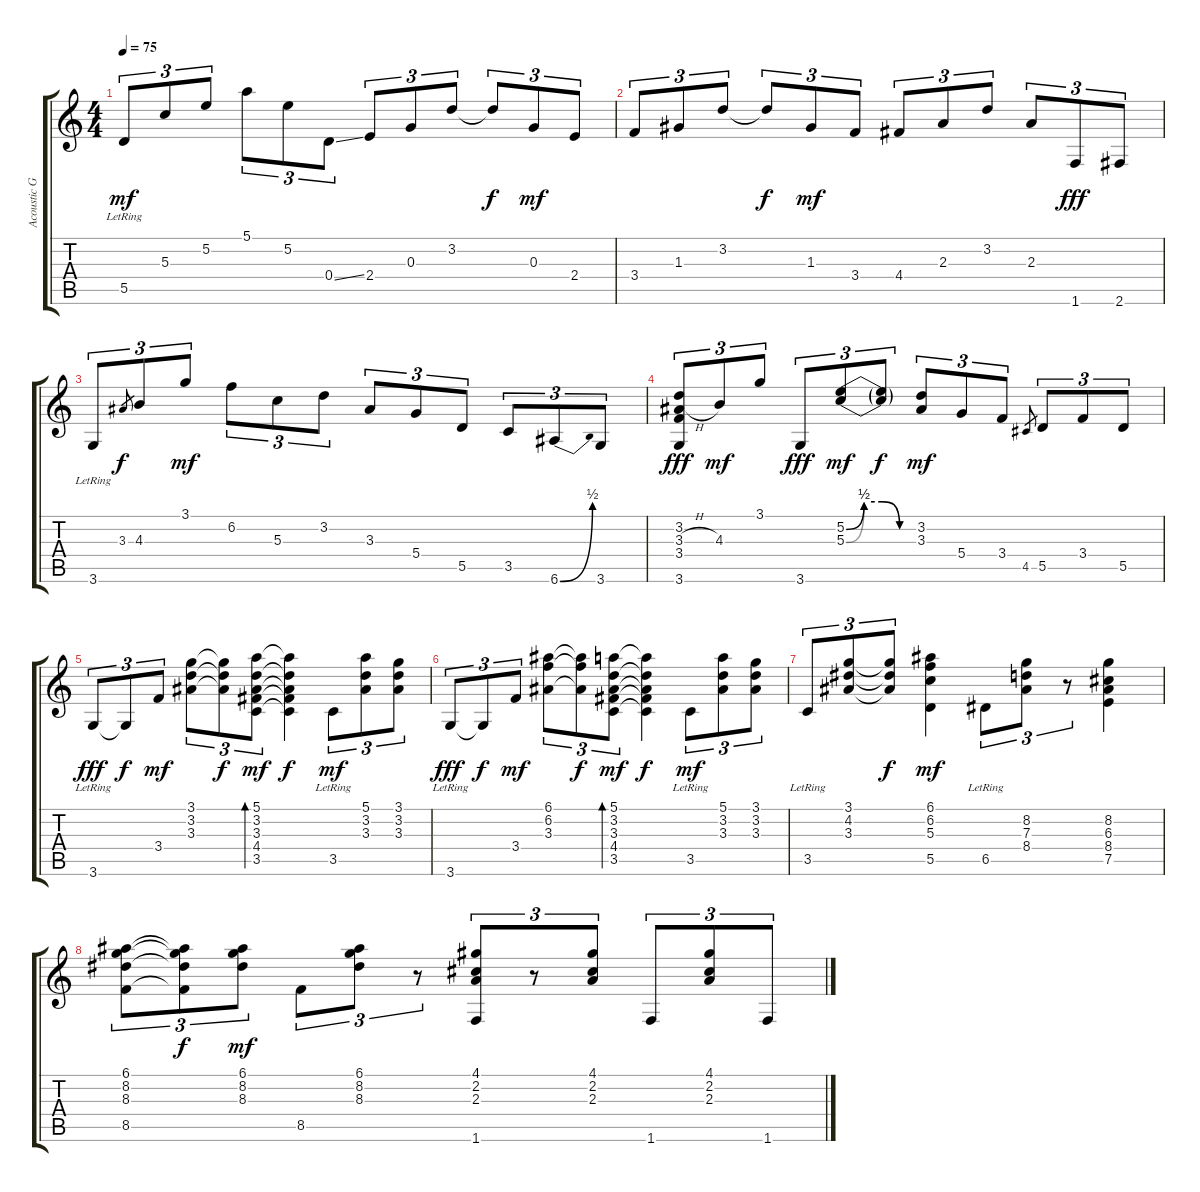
\track ("Acoustic Guitar" "Acoustic G") {instrument acousticguitarnylon}
\staff {score tabs}
\tuning (E4 B3 G3 D3 A2 E2) {hide}
\ts (4 4)
\tempo 75
\clef g2
\ks c
5.5{lr}.8{tu (3 2) dy mf} 5.3.8{tu (3 2)} 5.2.8{tu (3 2)} 5.1.8{tu (3 2)} 5.2.8{tu (3 2)} 0.4{ss}.8{tu (3 2)} 2.4.8{tu (3 2)} 0.3.8{tu (3 2)} 3.2.8{tu (3 2)} 3.2{t}.8{tu (3 2) dy f} 0.3.8{tu (3 2) dy mf} 2.4.8{tu (3 2)} |
3.4.8{tu (3 2)} 1.3.8{tu (3 2)} 3.2.8{tu (3 2)} 3.2{t}.8{tu (3 2) dy f} 1.3.8{tu (3 2) dy mf} 3.4.8{tu (3 2)} 4.4.8{tu (3 2)} 2.3.8{tu (3 2)} 3.2.8{tu (3 2)} 2.3.8{tu (3 2)} 1.6.8{tu (3 2) dy fff} 2.6.8{tu (3 2)} |
3.6{lr}.8{tu (3 2)} 3.3.8{gr dy f} 4.3.8{tu (3 2)} 3.1.8{tu (3 2) dy mf} 6.2.8{tu (3 2)} 5.3.8{tu (3 2)} 3.2.8{tu (3 2)} 3.3.8{tu (3 2)} 5.4.8{tu (3 2)} 5.5.8{tu (3 2)} 3.5.8{tu (3 2)} 6.6{be (bend 0 0 60 2)}.8{tu (3 2)} 3.6.8{tu (3 2)} |
(3.2 3.3{h} 3.4 3.6).8{tu (3 2) dy fff} 4.3.8{tu (3 2) dy mf} 3.1.8{tu (3 2)} 3.6.8{tu (3 2) dy fff} (5.2{be (custom 0 0 15 2 30 2 45 0 60 0)} 5.3{be (custom 0 0 15 2 30 2 45 0 60 0)}).8{tu (3 2) dy mf} (5.2{t} 5.3{t}).8{tu (3 2) dy f} (3.2 3.3).8{tu (3 2) dy mf} 5.4.8{tu (3 2)} 3.4.8{tu (3 2)} 4.5.8{gr} 5.5.8{tu (3 2)} 3.4.8{tu (3 2)} 5.5.8{tu (3 2)} |
3.6{lr}.8{tu (3 2) dy fff} 3.6{t}.8{tu (3 2) dy f} 3.4.8{tu (3 2) dy mf} (3.1 3.2 3.3).8{tu (3 2)} (3.1{t} 3.2{t} 3.3{t}).8{tu (3 2) dy f} (5.1 3.2 3.3 4.4 3.5).8{tu (3 2) bd 60 dy mf} (5.1{t} 3.2{t} 3.3{t} 4.4{t} 3.5{t}).4{dy f} 3.5{lr}.8{tu (3 2) dy mf} (5.1 3.2 3.3).8{tu (3 2)} (3.1 3.2 3.3).8{tu (3 2)} |
3.6{lr}.8{tu (3 2) dy fff} 3.6{t}.8{tu (3 2) dy f} 3.4.8{tu (3 2) dy mf} (6.1 6.2 3.3).8{tu (3 2)} (6.1{t} 6.2{t} 3.3{t}).8{tu (3 2) dy f} (5.1 3.2 3.3 4.4 3.5).8{tu (3 2) bd 60 dy mf} (5.1{t} 3.2{t} 3.3{t} 4.4{t} 3.5{t}).4{dy f} 3.5{lr}.8{tu (3 2) dy mf} (5.1 3.2 3.3).8{tu (3 2)} (3.1 3.2 3.3).8{tu (3 2)} |
3.5{lr}.8{tu (3 2)} (3.1 4.2 3.3).8{tu (3 2)} (3.1{t} 4.2{t} 3.3{t}).8{tu (3 2) dy f} (6.1 6.2 5.3 5.5).4{dy mf} 6.5{lr}.8{tu (3 2)} (8.2 7.3 8.4).8{tu (3 2)} r.8{tu (3 2)} (8.2 6.3 8.4 7.5).4 |
(6.1 8.2 8.3 8.5).8{tu (3 2)} (6.1{t} 8.2{t} 8.3{t} 8.5{t}).8{tu (3 2) dy f} (6.1 8.2 8.3).8{tu (3 2) dy mf} 8.5.8{tu (3 2)} (6.1 8.2 8.3).8{tu (3 2)} r.8{tu (3 2)} (4.1 2.2 2.3 1.6).8{tu (3 2)} r.8{tu (3 2)} (4.1 2.2 2.3).8{tu (3 2)} 1.6.8{tu (3 2)} (4.1 2.2 2.3).8{tu (3 2)} 1.6.8{tu (3 2)}
